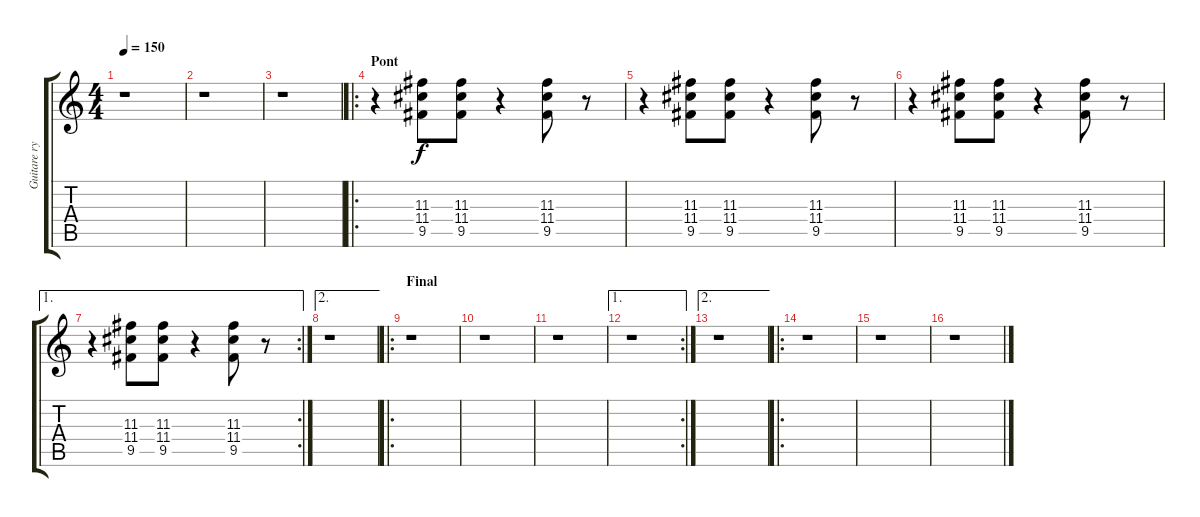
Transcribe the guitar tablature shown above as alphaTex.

\track ("Guitare rythmique 2" "Guitare ry") {instrument distortionguitar}
\staff {score tabs}
\tuning (E4 B3 G3 D3 A2 E2) {hide}
\ts (4 4)
\tempo 150
\clef g2
\ks c
r.1{dy f} |
r.1 |
r.1 |
\ro
\section ("" "Pont")
r.4 (11.3 11.4 9.5).8 (11.3 11.4 9.5).8 r.4 (11.3 11.4 9.5).8 r.8 |
r.4 (11.3 11.4 9.5).8 (11.3 11.4 9.5).8 r.4 (11.3 11.4 9.5).8 r.8 |
r.4 (11.3 11.4 9.5).8 (11.3 11.4 9.5).8 r.4 (11.3 11.4 9.5).8 r.8 |
\ae 1
\rc 2
r.4 (11.3 11.4 9.5).8 (11.3 11.4 9.5).8 r.4 (11.3 11.4 9.5).8 r.8 |
\ae 2
r.1 |
\ro
\section ("" "Final")
r.1 |
r.1 |
r.1 |
\ae 1
\rc 2
r.1 |
\ae 2
r.1 |
\ro
r.1 |
r.1 |
r.1
